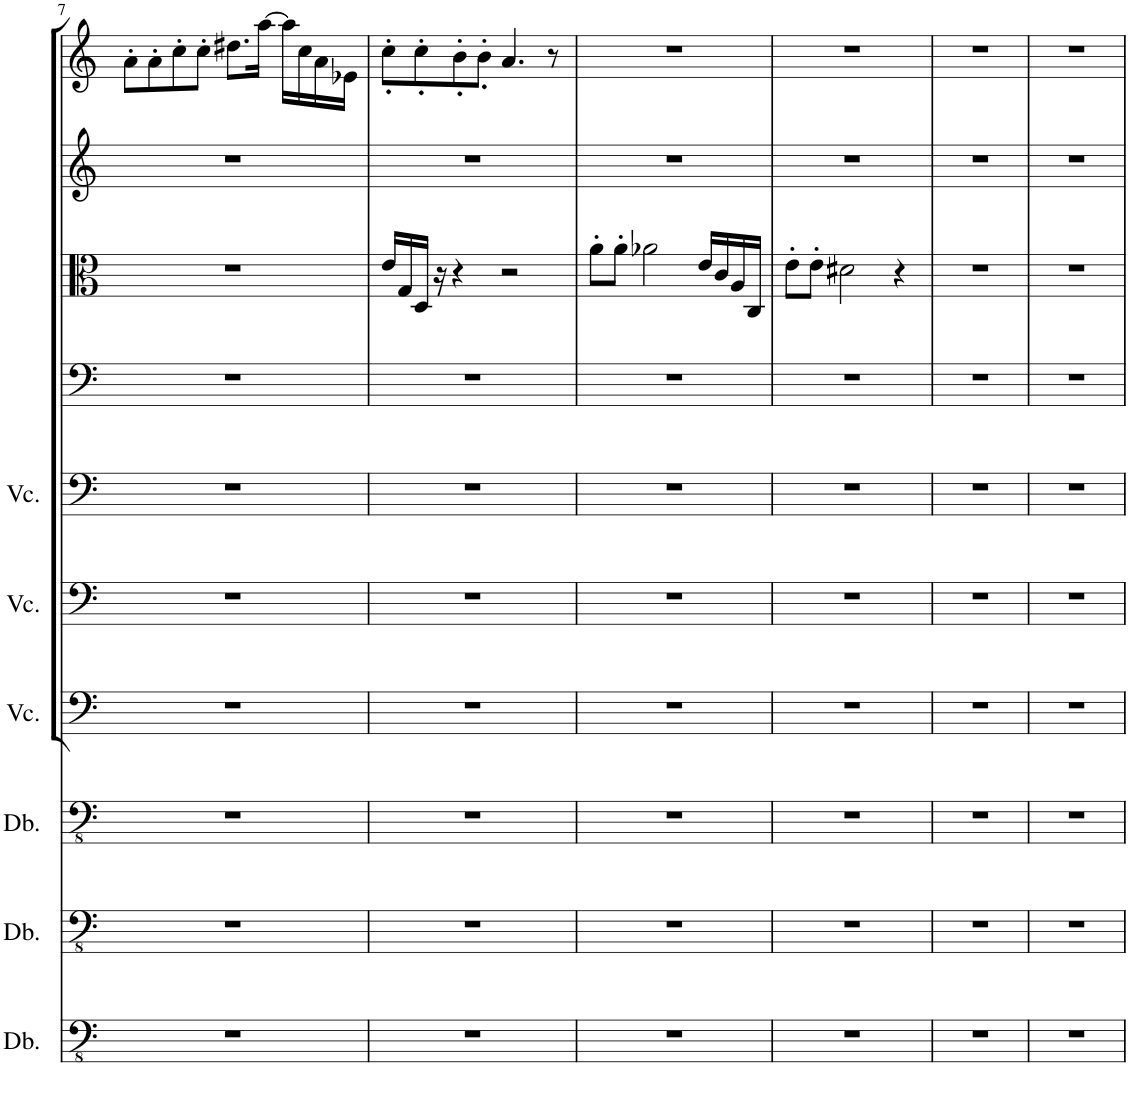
**kern	**kern	**kern	**kern	**kern	**kern	**kern	**kern	**kern	**kern
*part10	*part9	*part8	*part7	*part6	*part5	*part4	*part3	*part2	*part1
*staff10	*staff9	*staff8	*staff7	*staff6	*staff5	*staff4	*staff3	*staff2	*staff1
*I"Double Bass 3	*I"Double Bass 2	*I"Double Bass 1	*I"Violoncello	*I"Violoncello	*I"Violoncello	*I"Violoncello	*I"Viola	*I"Violin II	*I"Violin I
*I'Db.	*I'Db.	*I'Db.	*I'Vc.	*I'Vc.	*I'Vc.	*I'Vc	*I'Vla	*I'Vln	*I'Vln
!!LO:PB:g=z
*clefFv4	*clefFv4	*clefFv4	*clefF4	*clefF4	*clefF4	*clefF4	*clefC3	*clefG2	*clefG2
*ITrd7c12	*ITrd7c12	*ITrd7c12	*	*	*	*	*	*	*
*k[]	*k[]	*k[]	*k[]	*k[]	*k[]	*k[]	*k[]	*k[]	*k[]
*M4/4	*M4/4	*M4/4	*M4/4	*M4/4	*M4/4	*M4/4	*M4/4	*M4/4	*M4/4
=7	=7	=7	=7	=7	=7	=7	=7	=7	=7
1r	1r	1r	1r	1r	1r	1r	1r	1r	8a'\L
.	.	.	.	.	.	.	.	.	8a'\
.	.	.	.	.	.	.	.	.	8cc'\
.	.	.	.	.	.	.	.	.	8cc'\J
.	.	.	.	.	.	.	.	.	8.dd#X\L
.	.	.	.	.	.	.	.	.	[16aa\Jk
.	.	.	.	.	.	.	.	.	16aa\LL]
.	.	.	.	.	.	.	.	.	16cc\
.	.	.	.	.	.	.	.	.	16a\
.	.	.	.	.	.	.	.	.	16e-X\JJ
=8	=8	=8	=8	=8	=8	=8	=8	=8	=8
1r	1r	1r	1r	1r	1r	1r	16e/LL	1r	8cc'<\L
.	.	.	.	.	.	.	16G/	.	.
.	.	.	.	.	.	.	16D/JJ	.	8cc'<\
.	.	.	.	.	.	.	16r	.	.
.	.	.	.	.	.	.	4r	.	8b'<\
.	.	.	.	.	.	.	.	.	8b'<\J
.	.	.	.	.	.	.	2r	.	4.a/
.	.	.	.	.	.	.	.	.	8r
=9	=9	=9	=9	=9	=9	=9	=9	=9	=9
1r	1r	1r	1r	1r	1r	1r	8a'\L	1r	1r
.	.	.	.	.	.	.	8a'\J	.	.
.	.	.	.	.	.	.	2a-X\	.	.
.	.	.	.	.	.	.	16e/LL	.	.
.	.	.	.	.	.	.	16c/	.	.
.	.	.	.	.	.	.	16A/	.	.
.	.	.	.	.	.	.	16C/JJ	.	.
=10	=10	=10	=10	=10	=10	=10	=10	=10	=10
1r	1r	1r	1r	1r	1r	1r	8e'\L	1r	1r
.	.	.	.	.	.	.	8e'\J	.	.
.	.	.	.	.	.	.	2d#X\	.	.
.	.	.	.	.	.	.	4r	.	.
=11	=11	=11	=11	=11	=11	=11	=11	=11	=11
1r	1r	1r	1r	1r	1r	1r	1r	1r	1r
=12	=12	=12	=12	=12	=12	=12	=12	=12	=12
1r	1r	1r	1r	1r	1r	1r	1r	1r	1r
=	=	=	=	=	=	=	=	=	=
*-	*-	*-	*-	*-	*-	*-	*-	*-	*-
